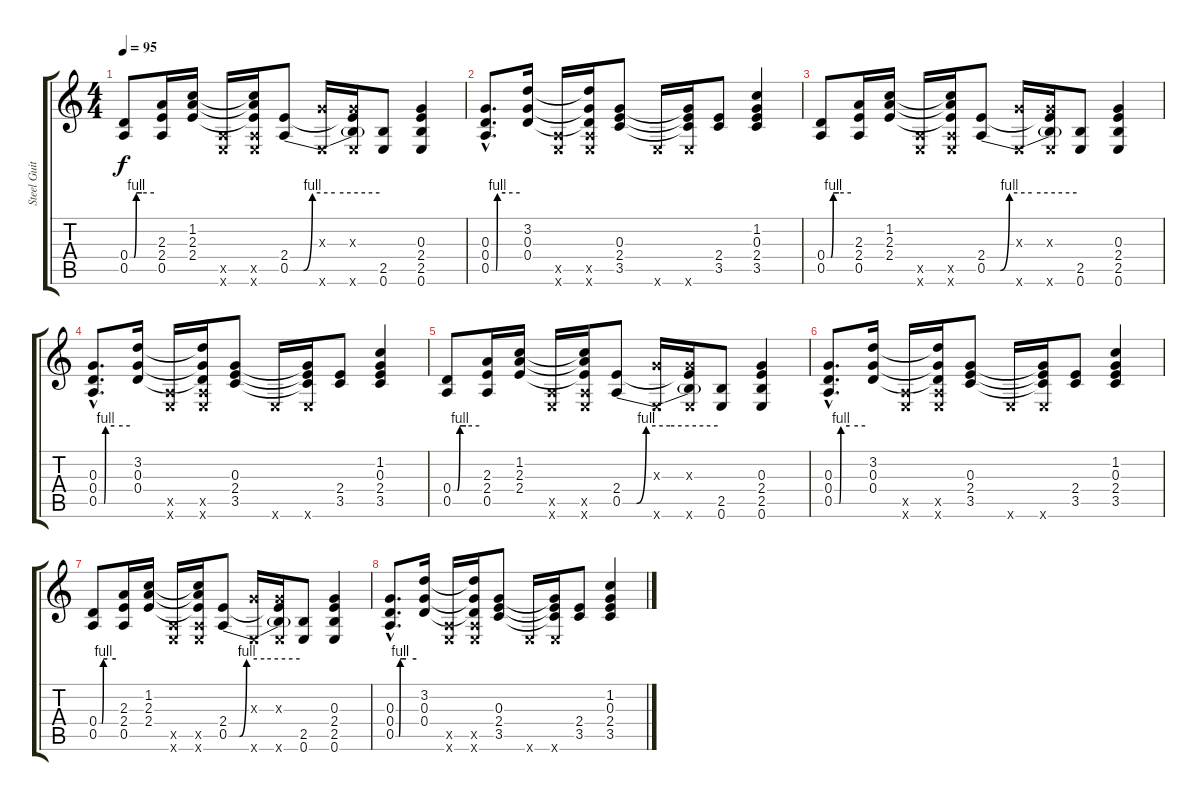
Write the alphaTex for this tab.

\track ("Steel Guitar (2)" "Steel Guit") {instrument acousticguitarsteel}
\staff {score tabs}
\tuning (E4 B3 G3 D3 A2 E2) {hide}
\ts (4 4)
\tempo 95
\clef g2
\ks c
(0.4{be (custom 0 0 10 0 16 4 30 4 60 4)} 0.5).8{dy f} (2.3 2.4 0.5).16 (1.2 2.3 2.4).16 (0.5{x} 0.6{x}).16 (1.2{t} 2.3{t} 2.4{t} 0.5{x} 0.6{x}).16 (2.4 0.5{be (custom 0 0 9 0 15 4 30 4 60 4)}).8 (0.3{x} 0.6{x}).16 (0.3{x} 2.4{t} 0.5{t} 0.6{x}).16 (2.5 0.6).8 (0.3 2.4 2.5 0.6).4 |
(0.3{hac} 0.4{hac} 0.5{be (custom 0 0 10 0 13 4 30 4 60 4) hac}).8{d} (3.2 0.3 0.4).16 (0.5{x} 0.6{x}).16 (3.2{t} 0.3{t} 0.4{t} 0.5{x} 0.6{x}).16 (0.3 2.4 3.5).8 0.6{x}.16 (0.3{t} 2.4{t} 3.5{t} 0.6{x}).16 (2.4 3.5).8 (1.2 0.3 2.4 3.5).4 |
(0.4{be (custom 0 0 10 0 16 4 30 4 60 4)} 0.5).8 (2.3 2.4 0.5).16 (1.2 2.3 2.4).16 (0.5{x} 0.6{x}).16 (1.2{t} 2.3{t} 2.4{t} 0.5{x} 0.6{x}).16 (2.4 0.5{be (custom 0 0 9 0 15 4 30 4 60 4)}).8 (0.3{x} 0.6{x}).16 (0.3{x} 2.4{t} 0.5{t} 0.6{x}).16 (2.5 0.6).8 (0.3 2.4 2.5 0.6).4 |
(0.3{hac} 0.4{hac} 0.5{be (custom 0 0 10 0 13 4 30 4 60 4) hac}).8{d} (3.2 0.3 0.4).16 (0.5{x} 0.6{x}).16 (3.2{t} 0.3{t} 0.4{t} 0.5{x} 0.6{x}).16 (0.3 2.4 3.5).8 0.6{x}.16 (0.3{t} 2.4{t} 3.5{t} 0.6{x}).16 (2.4 3.5).8 (1.2 0.3 2.4 3.5).4 |
(0.4{be (custom 0 0 10 0 16 4 30 4 60 4)} 0.5).8 (2.3 2.4 0.5).16 (1.2 2.3 2.4).16 (0.5{x} 0.6{x}).16 (1.2{t} 2.3{t} 2.4{t} 0.5{x} 0.6{x}).16 (2.4 0.5{be (custom 0 0 9 0 15 4 30 4 60 4)}).8 (0.3{x} 0.6{x}).16 (0.3{x} 2.4{t} 0.5{t} 0.6{x}).16 (2.5 0.6).8 (0.3 2.4 2.5 0.6).4 |
(0.3{hac} 0.4{hac} 0.5{be (custom 0 0 10 0 13 4 30 4 60 4) hac}).8{d} (3.2 0.3 0.4).16 (0.5{x} 0.6{x}).16 (3.2{t} 0.3{t} 0.4{t} 0.5{x} 0.6{x}).16 (0.3 2.4 3.5).8 0.6{x}.16 (0.3{t} 2.4{t} 3.5{t} 0.6{x}).16 (2.4 3.5).8 (1.2 0.3 2.4 3.5).4 |
(0.4{be (custom 0 0 10 0 16 4 30 4 60 4)} 0.5).8 (2.3 2.4 0.5).16 (1.2 2.3 2.4).16 (0.5{x} 0.6{x}).16 (1.2{t} 2.3{t} 2.4{t} 0.5{x} 0.6{x}).16 (2.4 0.5{be (custom 0 0 9 0 15 4 30 4 60 4)}).8 (0.3{x} 0.6{x}).16 (0.3{x} 2.4{t} 0.5{t} 0.6{x}).16 (2.5 0.6).8 (0.3 2.4 2.5 0.6).4 |
(0.3{hac} 0.4{hac} 0.5{be (custom 0 0 10 0 13 4 30 4 60 4) hac}).8{d} (3.2 0.3 0.4).16 (0.5{x} 0.6{x}).16 (3.2{t} 0.3{t} 0.4{t} 0.5{x} 0.6{x}).16 (0.3 2.4 3.5).8 0.6{x}.16 (0.3{t} 2.4{t} 3.5{t} 0.6{x}).16 (2.4 3.5).8 (1.2 0.3 2.4 3.5).4
